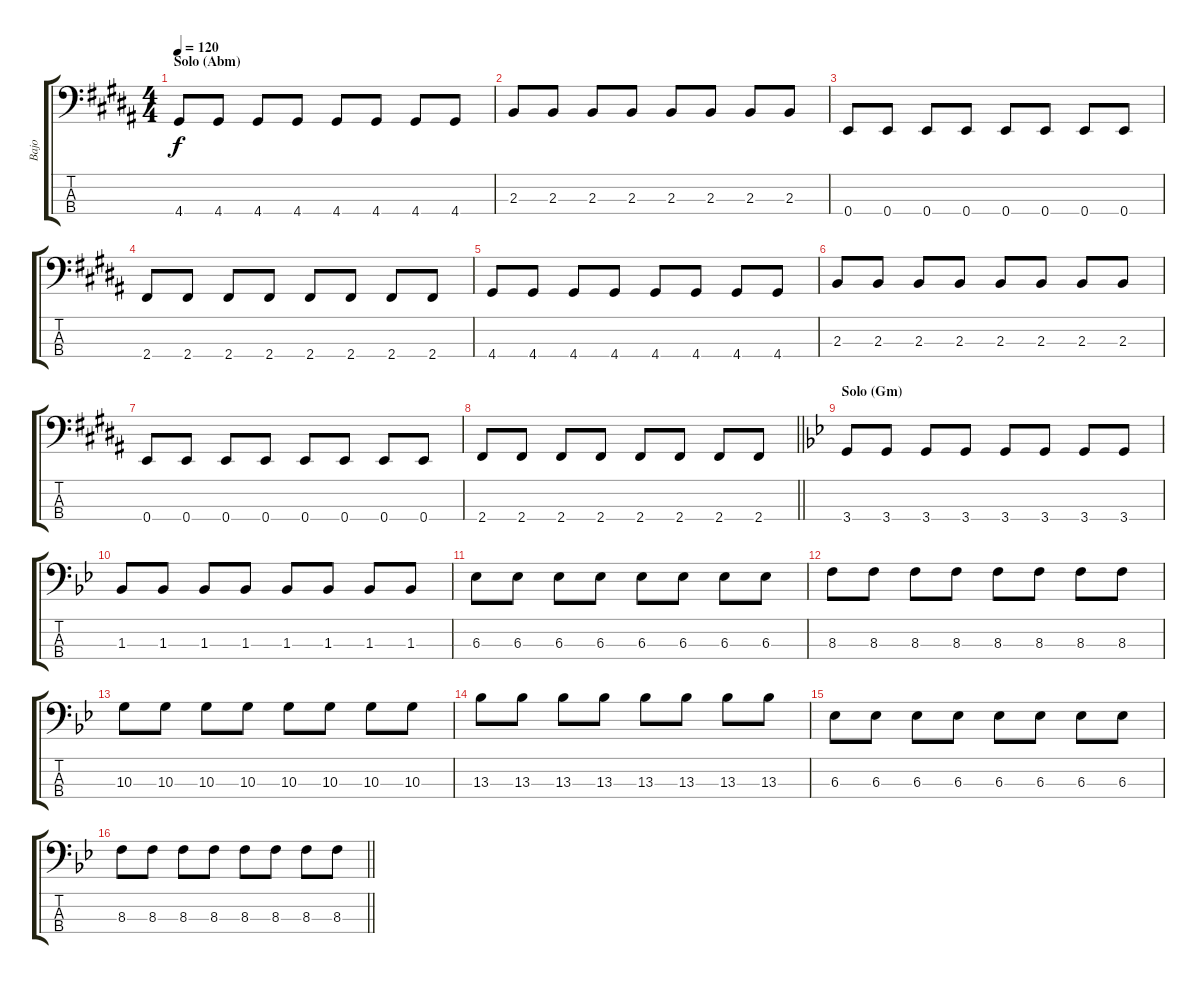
\track ("Bajo" "Bajo") {instrument electricbasspick}
\staff {score tabs}
\tuning (G2 D2 A1 E1) {hide}
\ts (4 4)
\section ("" "Solo (Abm)")
\tempo 120
\clef f4
\ks b
4.4.8{dy f} 4.4.8 4.4.8 4.4.8 4.4.8 4.4.8 4.4.8 4.4.8 |
2.3.8 2.3.8 2.3.8 2.3.8 2.3.8 2.3.8 2.3.8 2.3.8 |
0.4.8 0.4.8 0.4.8 0.4.8 0.4.8 0.4.8 0.4.8 0.4.8 |
2.4.8 2.4.8 2.4.8 2.4.8 2.4.8 2.4.8 2.4.8 2.4.8 |
4.4.8 4.4.8 4.4.8 4.4.8 4.4.8 4.4.8 4.4.8 4.4.8 |
2.3.8 2.3.8 2.3.8 2.3.8 2.3.8 2.3.8 2.3.8 2.3.8 |
0.4.8 0.4.8 0.4.8 0.4.8 0.4.8 0.4.8 0.4.8 0.4.8 |
\barLineRight lightlight
2.4.8 2.4.8 2.4.8 2.4.8 2.4.8 2.4.8 2.4.8 2.4.8 |
\section ("" "Solo (Gm)")
\ks bb
3.4.8 3.4.8 3.4.8 3.4.8 3.4.8 3.4.8 3.4.8 3.4.8 |
1.3.8 1.3.8 1.3.8 1.3.8 1.3.8 1.3.8 1.3.8 1.3.8 |
6.3.8 6.3.8 6.3.8 6.3.8 6.3.8 6.3.8 6.3.8 6.3.8 |
8.3.8 8.3.8 8.3.8 8.3.8 8.3.8 8.3.8 8.3.8 8.3.8 |
10.3.8 10.3.8 10.3.8 10.3.8 10.3.8 10.3.8 10.3.8 10.3.8 |
13.3.8 13.3.8 13.3.8 13.3.8 13.3.8 13.3.8 13.3.8 13.3.8 |
6.3.8 6.3.8 6.3.8 6.3.8 6.3.8 6.3.8 6.3.8 6.3.8 |
\barLineRight lightlight
8.3.8 8.3.8 8.3.8 8.3.8 8.3.8 8.3.8 8.3.8 8.3.8
